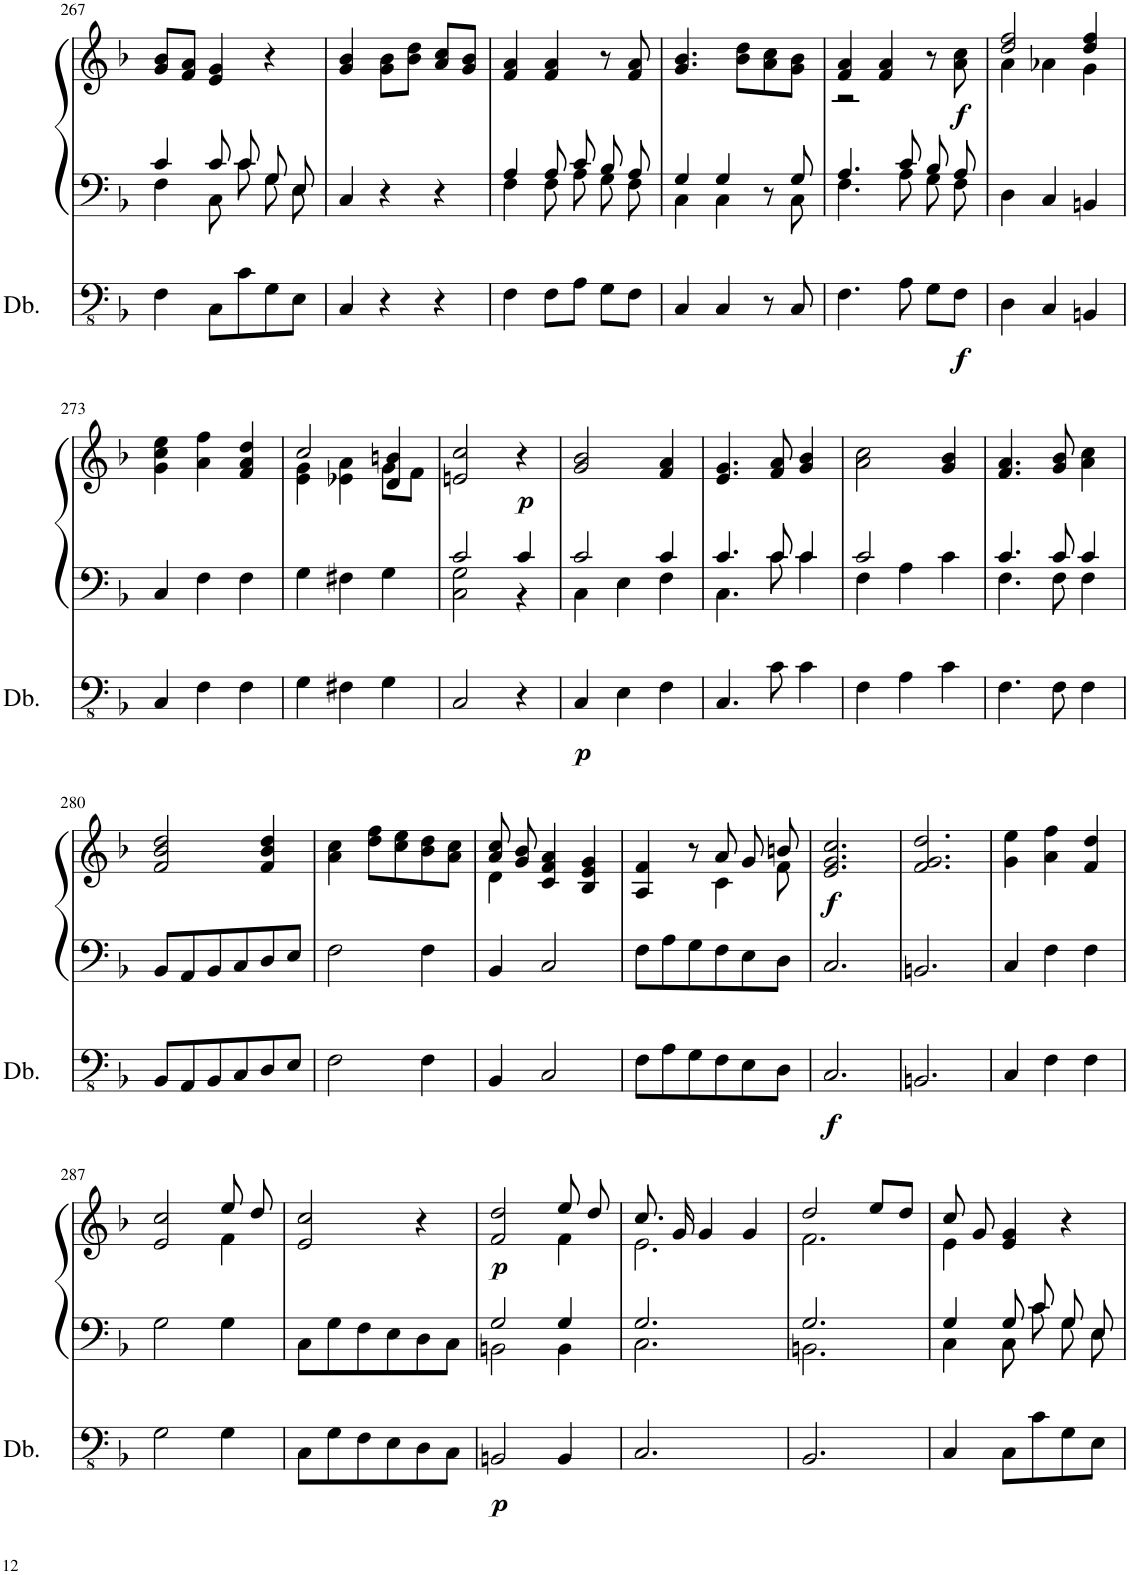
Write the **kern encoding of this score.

**kern	**dynam	**kern	**kern	**dynam
*part2	*part2	*part1	*part1	*part1
*staff3	*staff3	*staff2	*staff1	*staff1/2
*I"Double Bass	*	*I"[Organ [manuals]] (a)	*	*
*I'Db.	*	*	*	*
!!LO:PB:g=z
*clefFv4	*	*clefF4	*clefG2	*
*Trd7c12	*	*	*	*
*k[b-]	*	*k[b-]	*k[b-]	*
*F:	*	*F:	*F:	*
*M3/4	*	*M3/4	*M3/4	*
=267	=267	=267	=267	=267
*	*	*^	*	*
4FF\	.	4c/	4F\	8g/ 8b-/L	.
.	.	.	.	8f/ 8a/J	.
8CC\L	.	8c/	8C\	4e/ 4g/	.
8C\	.	8c/	8c\	.	.
8GG\	.	8G/	8G\	4r	.
8EE\J	.	8E/	8E\	.	.
*	*	*v	*v	*	*
=268	=268	=268	=268	=268
4CC/	.	4C/	4g/ 4b-/	.
4r	.	4r	8g\ 8b-\L	.
.	.	.	8b-\ 8dd\J	.
4r	.	4r	8a/ 8cc/L	.
.	.	.	8g/ 8b-/J	.
=269	=269	=269	=269	=269
*	*	*^	*	*
4FF\	.	4A/	4F\	4f/ 4a/	.
8FF\L	.	8A/	8F\	4f/ 4a/	.
8AA\J	.	8c/	8A\	.	.
8GG\L	.	8B-/	8G\	8r	.
8FF\J	.	8A/	8F\	8f/ 8a/	.
=270	=270	=270	=270	=270	=270
4CC/	.	4G/	4C\	4.g/ 4.b-/	.
4CC/	.	4G/	4C\	.	.
.	.	.	.	8b-\ 8dd\L	.
8r	.	8r	8ryy	8a\ 8cc\	.
8CC/	.	8G/	8C\	8g\ 8b-\J	.
=271	=271	=271	=271	=271	=271
*	*	*	*	*^	*
4.FF\	.	4.A/	4.F\	4f/ 4a/	2r	.
.	.	.	.	4f/ 4a/	.	.
8AA\	.	8c/	8A\	.	.	.
8GG\L	.	8B-/	8G\	8r	4ryy	.
!	!LO:DY:b	!	!	!	!	!LO:DY:b
8FF\J	f	8A/	8F\	8a\ 8cc\	.	f
*	*	*v	*v	*	*	*
=272	=272	=272	=272	=272	=272
4DD\	.	4D\	2dd/ 2ff/	4a\	.
4CC/	.	4C/	.	4a-X\	.
4BBBn/	.	4BBn/	4dd/ 4ff/	4g\	.
*	*	*	*v	*v	*
!!LO:LB:g=z
=273	=273	=273	=273	=273
4CC/	.	4C/	4g\ 4cc\ 4ee\	.
4FF\	.	4F\	4a\ 4ff\	.
4FF\	.	4F\	4f/ 4a/ 4dd/	.
=274	=274	=274	=274	=274
*	*	*	*^	*
4GG\	.	4G\	2cc/	4e\ 4g\	.
4FF#X\	.	4F#X\	.	4e-X\ 4a\	.
4GG\	.	4G\	4d/ 4bn/	8g\L	.
.	.	.	.	8f\J	.
*	*	*	*v	*v	*
=275	=275	=275	=275	=275
*	*	*^	*	*
2CC/	.	2c/	2C\ 2G\	2en/ 2cc/	.
!	!	!	!	!	!LO:DY:b
4r	.	4c/	4r	4r	p
=276	=276	=276	=276	=276	=276
!	!LO:DY:b	!	!	!	!
4CC/	p	2c/	4C\	2g/ 2b-/	.
4EE\	.	.	4E\	.	.
4FF\	.	4c/	4F\	4f/ 4a/	.
=277	=277	=277	=277	=277	=277
4.CC/	.	4.c/	4.C\	4.e/ 4.g/	.
8C\	.	8c/	8c\	8f/ 8a/	.
4C\	.	4c/	4c\	4g/ 4b-/	.
=278	=278	=278	=278	=278	=278
4FF\	.	2c/	4F\	2a\ 2cc\	.
4AA\	.	.	4A\	.	.
4C\	.	4c\	4ryy	4g/ 4b-/	.
=279	=279	=279	=279	=279	=279
4.FF\	.	4.c/	4.F\	4.f/ 4.a/	.
8FF\	.	8c/	8F\	8g/ 8b-/	.
4FF\	.	4c/	4F\	4a\ 4cc\	.
*	*	*v	*v	*	*
!!LO:LB:g=z
=280	=280	=280	=280	=280
8BBB-/L	.	8BB-/L	2f/ 2b-/ 2dd/	.
8AAA/	.	8AA/	.	.
8BBB-/	.	8BB-/	.	.
8CC/	.	8C/	.	.
8DD/	.	8D/	4f/ 4b-/ 4dd/	.
8EE/J	.	8E/J	.	.
=281	=281	=281	=281	=281
2FF\	.	2F\	4a\ 4cc\	.
.	.	.	8dd\ 8ff\L	.
.	.	.	8cc\ 8ee\	.
4FF\	.	4F\	8b-\ 8dd\	.
.	.	.	8a\ 8cc\J	.
=282	=282	=282	=282	=282
*	*	*	*^	*
4BBB-/	.	4BB-/	8a/ 8cc/	4d\	.
.	.	.	8g/ 8b-/	.	.
2CC/	.	2C/	4c/ 4f/ 4a/	4ryy	.
.	.	.	4B-/ 4e/ 4g/	4ryy	.
=283	=283	=283	=283	=283	=283
8FF\L	.	8F\L	4A/ 4f/	4ryy	.
8AA\	.	8A\	.	.	.
8GG\	.	8G\	8r	8ryy	.
8FF\	.	8F\	8a/	4c\	.
8EE\	.	8E\	8g/	.	.
8DD\J	.	8D\J	8bn/	8f\	.
=284	=284	=284	=284	=284	=284
!	!LO:DY:b	!	!	!	!LO:DY:b
*	*	*	*v	*v	*
2.CC/	f	2.C/	2.e/ 2.g/ 2.cc/	f
=285	=285	=285	=285	=285
2.BBBn/	.	2.BBn/	2.f/ 2.g/ 2.dd/	.
=286	=286	=286	=286	=286
4CC/	.	4C/	4g\ 4ee\	.
4FF\	.	4F\	4a\ 4ff\	.
4FF\	.	4F\	4f/ 4dd/	.
!!LO:LB:g=z
=287	=287	=287	=287	=287
*	*	*	*^	*
2GG\	.	2G\	2e/ 2cc/	2ryy	.
4GG\	.	4G\	8ee/	4f\	.
.	.	.	8dd/	.	.
*	*	*	*v	*v	*
=288	=288	=288	=288	=288
8CC\L	.	8C\L	2e/ 2cc/	.
8GG\	.	8G\	.	.
8FF\	.	8F\	.	.
8EE\	.	8E\	.	.
8DD\	.	8D\	4r	.
8CC\J	.	8C\J	.	.
=289	=289	=289	=289	=289
*	*	*^	*^	*
!	!LO:DY:b	!	!	!	!	!LO:DY:b
2BBBn/	p	2G/	2BBn\	2f/ 2dd/	4ryy	p
.	.	.	.	.	4ryy	.
4BBB/	.	4G/	4BB\	8ee/	4f\	.
.	.	.	.	8dd/	.	.
=290	=290	=290	=290	=290	=290	=290
2.CC/	.	2.G/	2.C\	8.cc/	2.e\	.
.	.	.	.	16g/	.	.
.	.	.	.	4g/	.	.
.	.	.	.	4g/	.	.
=291	=291	=291	=291	=291	=291	=291
2.BBB-/	.	2.G/	2.BBn\	2dd/	2.f\	.
.	.	.	.	8ee/L	.	.
.	.	.	.	8dd/J	.	.
=292	=292	=292	=292	=292	=292	=292
4CC/	.	4G/	4C\	8cc/	4e\	.
.	.	.	.	8g/	.	.
8CC\L	.	8G/	8C\	4e/ 4g/	4ryy	.
8C\	.	8c/	8c\	.	.	.
8GG\	.	8G/	8G\	4r	4ryy	.
8EE\J	.	8E/	8E\	.	.	.
*	*	*v	*v	*	*	*
*	*	*	*v	*v	*
=	=	=	=	=
*-	*-	*-	*-	*-
